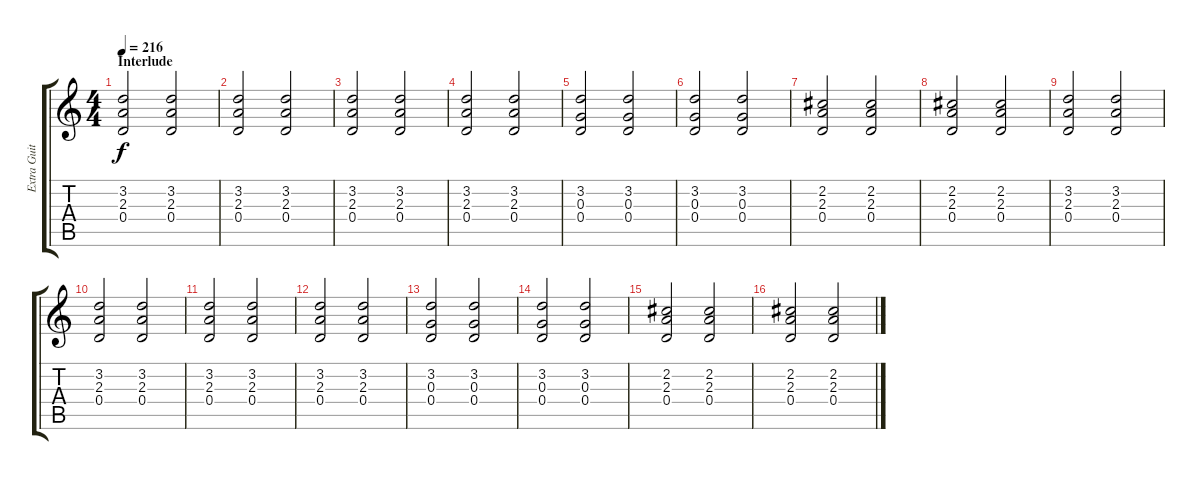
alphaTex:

\track ("Extra Guitar" "Extra Guit") {instrument electricguitarclean}
\staff {score tabs}
\tuning (E4 B3 G3 D3 A2 E2) {hide}
\ts (4 4)
\section ("" "Interlude")
\tempo 216
\clef g2
\ks c
(3.2 2.3 0.4).2{dy f} (3.2 2.3 0.4).2 |
(3.2 2.3 0.4).2 (3.2 2.3 0.4).2 |
(3.2 2.3 0.4).2 (3.2 2.3 0.4).2 |
(3.2 2.3 0.4).2 (3.2 2.3 0.4).2 |
(3.2 0.3 0.4).2 (3.2 0.3 0.4).2 |
(3.2 0.3 0.4).2 (3.2 0.3 0.4).2 |
(2.2 2.3 0.4).2 (2.2 2.3 0.4).2 |
(2.2 2.3 0.4).2 (2.2 2.3 0.4).2 |
(3.2 2.3 0.4).2 (3.2 2.3 0.4).2 |
(3.2 2.3 0.4).2 (3.2 2.3 0.4).2 |
(3.2 2.3 0.4).2 (3.2 2.3 0.4).2 |
(3.2 2.3 0.4).2 (3.2 2.3 0.4).2 |
(3.2 0.3 0.4).2 (3.2 0.3 0.4).2 |
(3.2 0.3 0.4).2 (3.2 0.3 0.4).2 |
(2.2 2.3 0.4).2 (2.2 2.3 0.4).2 |
(2.2 2.3 0.4).2 (2.2 2.3 0.4).2
